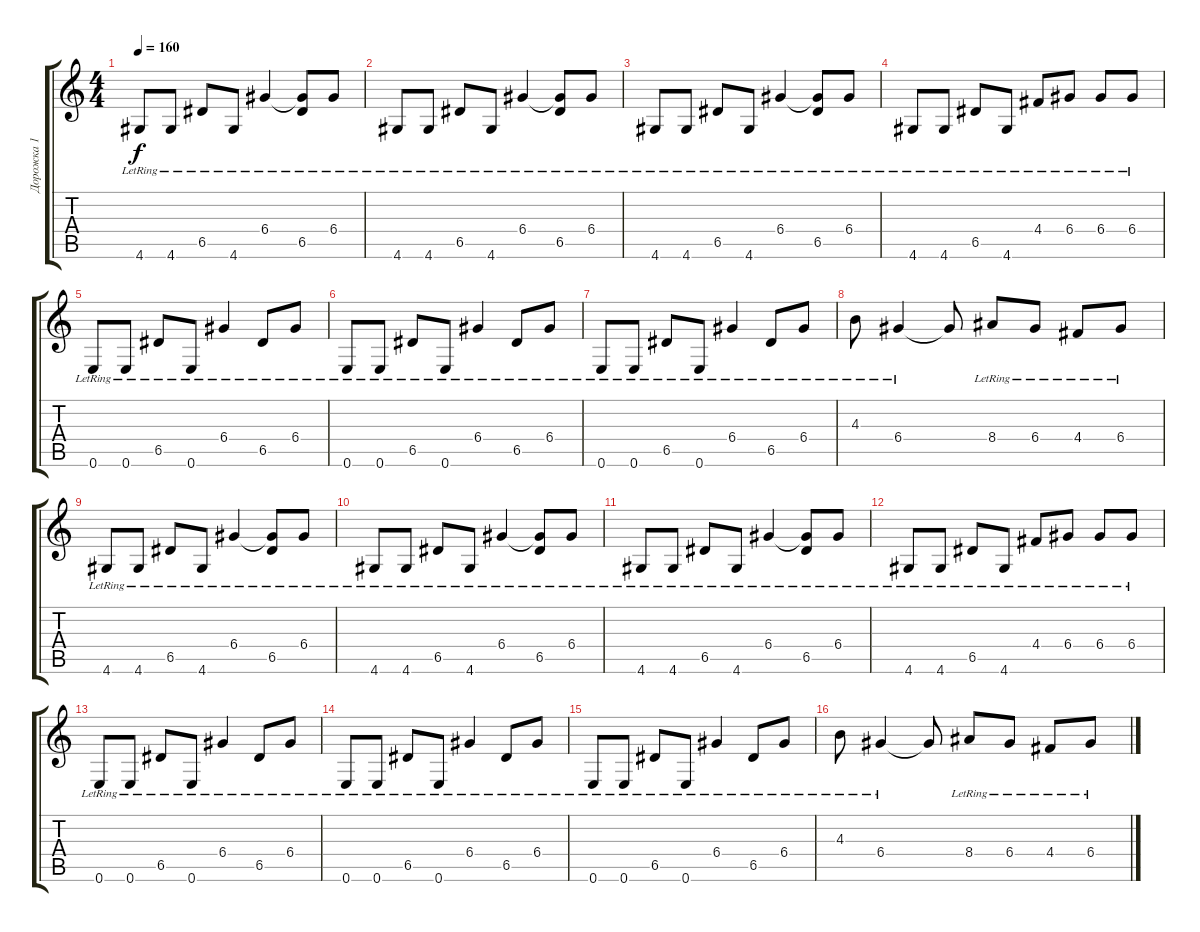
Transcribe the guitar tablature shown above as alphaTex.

\track ("Дорожка 1" "Дорожка 1") {instrument distortionguitar}
\staff {score tabs}
\tuning (E4 B3 G3 D3 A2 E2) {hide}
\ts (4 4)
\tempo 160
\clef g2
\ks c
4.6{lr}.8{dy f} 4.6{lr}.8 6.5{lr}.8 4.6{lr}.8 6.4{lr}.4 (6.4{t} 6.5{lr}).8 6.4{lr}.8 |
4.6{lr}.8 4.6{lr}.8 6.5{lr}.8 4.6{lr}.8 6.4{lr}.4 (6.4{t} 6.5{lr}).8 6.4{lr}.8 |
4.6{lr}.8 4.6{lr}.8 6.5{lr}.8 4.6{lr}.8 6.4{lr}.4 (6.4{t} 6.5{lr}).8 6.4{lr}.8 |
4.6{lr}.8 4.6{lr}.8 6.5{lr}.8 4.6{lr}.8 4.4{lr}.8 6.4{lr}.8 6.4{lr}.8 6.4{lr}.8 |
0.6{lr}.8 0.6{lr}.8 6.5{lr}.8 0.6{lr}.8 6.4{lr}.4 6.5{lr}.8 6.4{lr}.8 |
0.6{lr}.8 0.6{lr}.8 6.5{lr}.8 0.6{lr}.8 6.4{lr}.4 6.5{lr}.8 6.4{lr}.8 |
0.6{lr}.8 0.6{lr}.8 6.5{lr}.8 0.6{lr}.8 6.4{lr}.4 6.5{lr}.8 6.4{lr}.8 |
4.3{lr}.8 6.4{lr}.4 6.4{t}.8 8.4{lr}.8 6.4{lr}.8 4.4{lr}.8 6.4{lr}.8 |
4.6{lr}.8 4.6{lr}.8 6.5{lr}.8 4.6{lr}.8 6.4{lr}.4 (6.4{t} 6.5{lr}).8 6.4{lr}.8 |
4.6{lr}.8 4.6{lr}.8 6.5{lr}.8 4.6{lr}.8 6.4{lr}.4 (6.4{t} 6.5{lr}).8 6.4{lr}.8 |
4.6{lr}.8 4.6{lr}.8 6.5{lr}.8 4.6{lr}.8 6.4{lr}.4 (6.4{t} 6.5{lr}).8 6.4{lr}.8 |
4.6{lr}.8 4.6{lr}.8 6.5{lr}.8 4.6{lr}.8 4.4{lr}.8 6.4{lr}.8 6.4{lr}.8 6.4{lr}.8 |
0.6{lr}.8 0.6{lr}.8 6.5{lr}.8 0.6{lr}.8 6.4{lr}.4 6.5{lr}.8 6.4{lr}.8 |
0.6{lr}.8 0.6{lr}.8 6.5{lr}.8 0.6{lr}.8 6.4{lr}.4 6.5{lr}.8 6.4{lr}.8 |
0.6{lr}.8 0.6{lr}.8 6.5{lr}.8 0.6{lr}.8 6.4{lr}.4 6.5{lr}.8 6.4{lr}.8 |
4.3{lr}.8 6.4{lr}.4 6.4{t}.8 8.4{lr}.8 6.4{lr}.8 4.4{lr}.8 6.4{lr}.8
